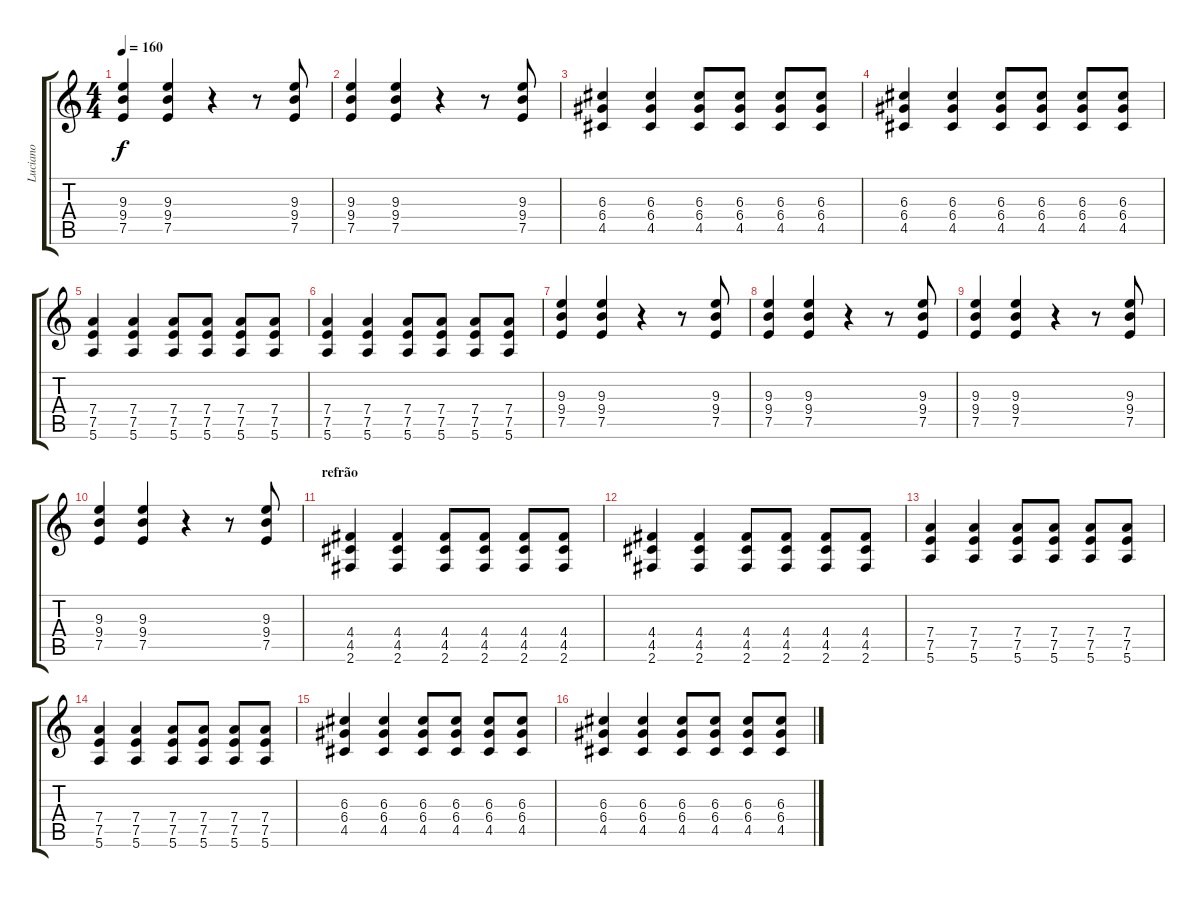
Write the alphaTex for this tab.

\track ("Luciano" "Luciano") {instrument distortionguitar}
\staff {score tabs}
\tuning (E4 B3 G3 D3 A2 E2) {hide}
\ts (4 4)
\tempo 160
\clef g2
\ks c
(9.3 9.4 7.5).4{dy f} (9.3 9.4 7.5).4 r.4 r.8 (9.3 9.4 7.5).8 |
(9.3 9.4 7.5).4 (9.3 9.4 7.5).4 r.4 r.8 (9.3 9.4 7.5).8 |
(6.3 6.4 4.5).4 (6.3 6.4 4.5).4 (6.3 6.4 4.5).8 (6.3 6.4 4.5).8 (6.3 6.4 4.5).8 (6.3 6.4 4.5).8 |
(6.3 6.4 4.5).4 (6.3 6.4 4.5).4 (6.3 6.4 4.5).8 (6.3 6.4 4.5).8 (6.3 6.4 4.5).8 (6.3 6.4 4.5).8 |
(7.4 7.5 5.6).4 (7.4 7.5 5.6).4 (7.4 7.5 5.6).8 (7.4 7.5 5.6).8 (7.4 7.5 5.6).8 (7.4 7.5 5.6).8 |
(7.4 7.5 5.6).4 (7.4 7.5 5.6).4 (7.4 7.5 5.6).8 (7.4 7.5 5.6).8 (7.4 7.5 5.6).8 (7.4 7.5 5.6).8 |
(9.3 9.4 7.5).4 (9.3 9.4 7.5).4 r.4 r.8 (9.3 9.4 7.5).8 |
(9.3 9.4 7.5).4 (9.3 9.4 7.5).4 r.4 r.8 (9.3 9.4 7.5).8 |
(9.3 9.4 7.5).4 (9.3 9.4 7.5).4 r.4 r.8 (9.3 9.4 7.5).8 |
(9.3 9.4 7.5).4 (9.3 9.4 7.5).4 r.4 r.8 (9.3 9.4 7.5).8 |
\section ("" "refrão")
(4.4 4.5 2.6).4 (4.4 4.5 2.6).4 (4.4 4.5 2.6).8 (4.4 4.5 2.6).8 (4.4 4.5 2.6).8 (4.4 4.5 2.6).8 |
(4.4 4.5 2.6).4 (4.4 4.5 2.6).4 (4.4 4.5 2.6).8 (4.4 4.5 2.6).8 (4.4 4.5 2.6).8 (4.4 4.5 2.6).8 |
(7.4 7.5 5.6).4 (7.4 7.5 5.6).4 (7.4 7.5 5.6).8 (7.4 7.5 5.6).8 (7.4 7.5 5.6).8 (7.4 7.5 5.6).8 |
(7.4 7.5 5.6).4 (7.4 7.5 5.6).4 (7.4 7.5 5.6).8 (7.4 7.5 5.6).8 (7.4 7.5 5.6).8 (7.4 7.5 5.6).8 |
(6.3 6.4 4.5).4 (6.3 6.4 4.5).4 (6.3 6.4 4.5).8 (6.3 6.4 4.5).8 (6.3 6.4 4.5).8 (6.3 6.4 4.5).8 |
(6.3 6.4 4.5).4 (6.3 6.4 4.5).4 (6.3 6.4 4.5).8 (6.3 6.4 4.5).8 (6.3 6.4 4.5).8 (6.3 6.4 4.5).8
